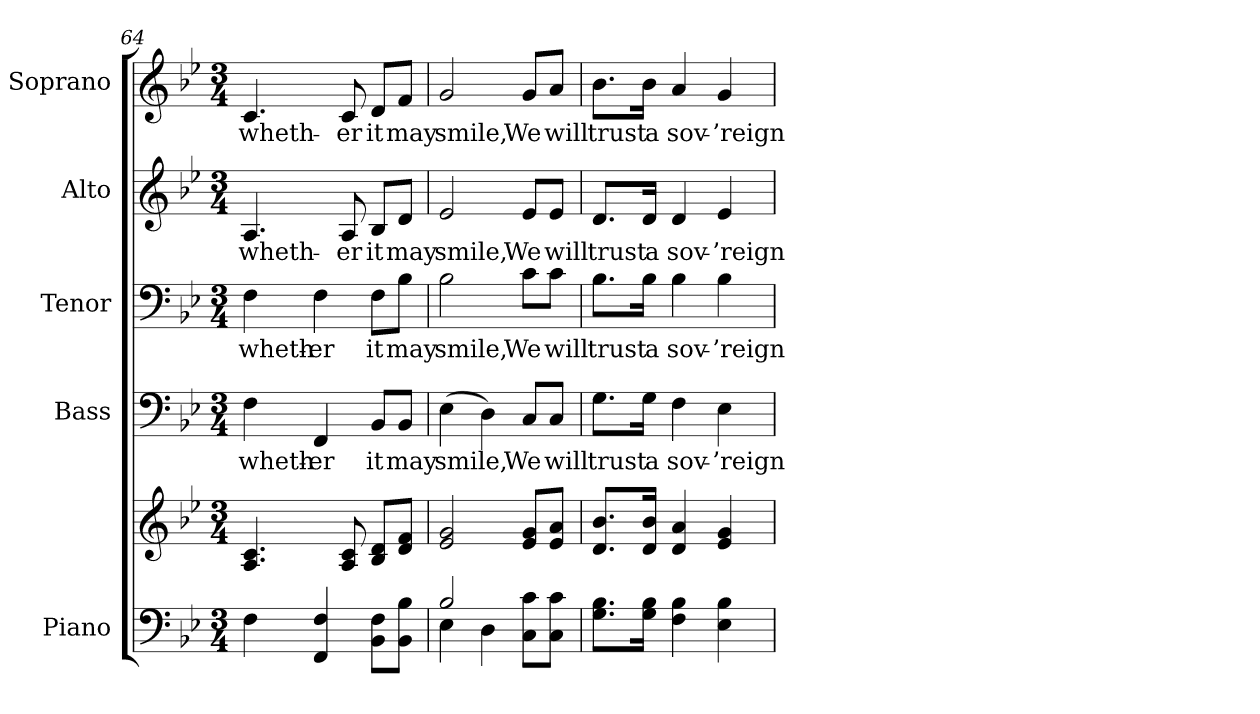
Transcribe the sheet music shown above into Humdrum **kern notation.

**kern	**kern	**kern	**text	**kern	**text	**kern	**text	**kern	**text
*part5	*part5	*part4	*part4	*part3	*part3	*part2	*part2	*part1	*part1
*staff6	*staff5	*staff4	*staff4	*staff3	*staff3	*staff2	*staff2	*staff1	*staff1
*I"Piano	*	*I"Bass	*	*I"Tenor	*	*I"Alto	*	*I"Soprano	*
*I'Pno.	*	*I'B.	*	*I'T.	*	*I'A.	*	*I'S.	*
*clefF4	*clefG2	*clefF4	*	*clefF4	*	*clefG2	*	*clefG2	*
*k[b-e-]	*k[b-e-]	*k[b-e-]	*	*k[b-e-]	*	*k[b-e-]	*	*k[b-e-]	*
*B-:	*B-:	*B-:	*	*B-:	*	*B-:	*	*B-:	*
*M3/4	*M3/4	*M3/4	*	*M3/4	*	*M3/4	*	*M3/4	*
=64	=64	=64	=64	=64	=64	=64	=64	=64	=64
!	!	!	!LO:LY:b:color=#000000	!	!	!	!	!	!
!	!	!	!	!	!LO:LY:b:color=#000000	!	!	!	!
!	!	!	!	!	!	!	!LO:LY:b:color=#000000	!	!
!	!	!	!	!	!	!	!	!	!LO:LY:b:color=#000000
4Fi\	4.Ai/ 4.ci	4Fi\	wheth-	4Fi\	wheth-	4.Ai/	wheth-	4.ci/	wheth-
!	!	!	!LO:LY:b:color=#000000	!	!	!	!	!	!
!	!	!	!	!	!LO:LY:b:color=#000000	!	!	!	!
4FFi/ 4Fi	.	4FFi/	-er	4Fi\	-er	.	.	.	.
!	!	!	!	!	!	!	!LO:LY:b:color=#000000	!	!
!	!	!	!	!	!	!	!	!	!LO:LY:b:color=#000000
.	8Ai/ 8ci	.	.	.	.	8Ai/	-er	8ci/	-er
!	!	!	!LO:LY:b:color=#000000	!	!	!	!	!	!
!	!	!	!	!	!LO:LY:b:color=#000000	!	!	!	!
!	!	!	!	!	!	!	!LO:LY:b:color=#000000	!	!
!	!	!	!	!	!	!	!	!	!LO:LY:b:color=#000000
8BB-i\ 8Fi\L	8B-i/ 8di/L	8BB-i/L	it	8Fi\L	it	8B-i/L	it	8di/L	it
!	!	!	!LO:LY:b:color=#000000	!	!	!	!	!	!
!	!	!	!	!	!LO:LY:b:color=#000000	!	!	!	!
!	!	!	!	!	!	!	!LO:LY:b:color=#000000	!	!
!	!	!	!	!	!	!	!	!	!LO:LY:b:color=#000000
8BB-i\ 8B-i\J	8di/ 8fi/J	8BB-i/J	may	8B-i\J	may	8di/J	may	8fi/J	may
!!LO:PB:g=z
=65	=65	=65	=65	=65	=65	=65	=65	=65	=65
*^	*	*	*	*	*	*	*	*	*
!	!	!	!	!LO:LY:b:color=#000000	!	!	!	!	!	!
!	!	!	!	!	!	!LO:LY:b:color=#000000	!	!	!	!
!	!	!	!	!	!	!	!	!LO:LY:b:color=#000000	!	!
!	!	!	!	!	!	!	!	!	!	!LO:LY:b:color=#000000
2B-i/	4E-i\	2e-i/ 2gi	(4E-i\	smile,	2B-i\	smile,	2e-i/	smile,	2gi/	smile,
.	4Di\	.	4Di\)	.	.	.	.	.	.	.
!	!	!	!	!LO:LY:b:color=#000000	!	!	!	!	!	!
!	!	!	!	!	!	!LO:LY:b:color=#000000	!	!	!	!
!	!	!	!	!	!	!	!	!LO:LY:b:color=#000000	!	!
!	!	!	!	!	!	!	!	!	!	!LO:LY:b:color=#000000
8Ci\ 8ci\L	4ryy	8e-i/ 8gi/L	8Ci/L	We	8ci\L	We	8e-i/L	We	8gi/L	We
!	!	!	!	!LO:LY:b:color=#000000	!	!	!	!	!	!
!	!	!	!	!	!	!LO:LY:b:color=#000000	!	!	!	!
!	!	!	!	!	!	!	!	!LO:LY:b:color=#000000	!	!
!	!	!	!	!	!	!	!	!	!	!LO:LY:b:color=#000000
8Ci\ 8ci\J	.	8e-i/ 8ai/J	8Ci/J	will	8ci\J	will	8e-i/J	will	8ai/J	will
*v	*v	*	*	*	*	*	*	*	*	*
=66	=66	=66	=66	=66	=66	=66	=66	=66	=66
!	!	!	!LO:LY:b:color=#000000	!	!	!	!	!	!
!	!	!	!	!	!LO:LY:b:color=#000000	!	!	!	!
!	!	!	!	!	!	!	!LO:LY:b:color=#000000	!	!
!	!	!	!	!	!	!	!	!	!LO:LY:b:color=#000000
8.Gi\ 8.B-i\L	8.di/ 8.b-i/L	8.Gi\L	trust	8.B-i\L	trust	8.di/L	trust	8.b-i\L	trust
!	!	!	!LO:LY:b:color=#000000	!	!	!	!	!	!
!	!	!	!	!	!LO:LY:b:color=#000000	!	!	!	!
!	!	!	!	!	!	!	!LO:LY:b:color=#000000	!	!
!	!	!	!	!	!	!	!	!	!LO:LY:b:color=#000000
16Gi\ 16B-i\Jk	16di/ 16b-i/Jk	16Gi\Jk	a	16B-i\Jk	a	16di/Jk	a	16b-i\Jk	a
!	!	!	!LO:LY:b:color=#000000	!	!	!	!	!	!
!	!	!	!	!	!LO:LY:b:color=#000000	!	!	!	!
!	!	!	!	!	!	!	!LO:LY:b:color=#000000	!	!
!	!	!	!	!	!	!	!	!	!LO:LY:b:color=#000000
4Fi\ 4B-i	4di/ 4ai	4Fi\	sov-	4B-i\	sov-	4di/	sov-	4ai/	sov-
!	!	!	!LO:LY:b:color=#000000	!	!	!	!	!	!
!	!	!	!	!	!LO:LY:b:color=#000000	!	!	!	!
!	!	!	!	!	!	!	!LO:LY:b:color=#000000	!	!
!	!	!	!	!	!	!	!	!	!LO:LY:b:color=#000000
4E-i\ 4B-i	4e-i/ 4gi	4E-i\	-’reign	4B-i\	-’reign	4e-i/	-’reign	4gi/	-’reign
=	=	=	=	=	=	=	=	=	=
*-	*-	*-	*-	*-	*-	*-	*-	*-	*-
